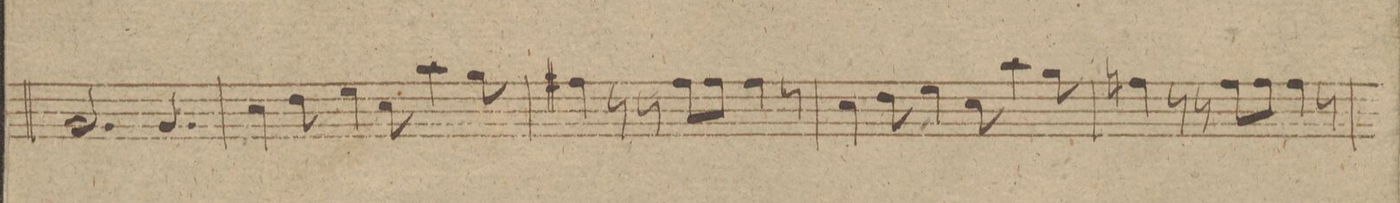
**kern	**dynam
*I"Trombone Baſso.	*
*clefF4	*
*k[f#]	*
*M9/8	*
2.BB/	.
4.BB/	.
=73	=73
4E\	.
8F#\	.
4G\	.
8E\	.
4c\	.
8B\	.
=74	=74
4A#X\	.
8r	.
8r	.
8A#\L	.
8A#\J	.
4A#\	.
8r	.
=75	=75
4E\	.
8F#\	.
4G\	.
8E\	.
4c\	.
8B\	.
=76	=76
4An\	.
8r	.
8r	.
8A\L	.
8A\J	.
4A\	.
8r	.
=77	=77
*-	*-
